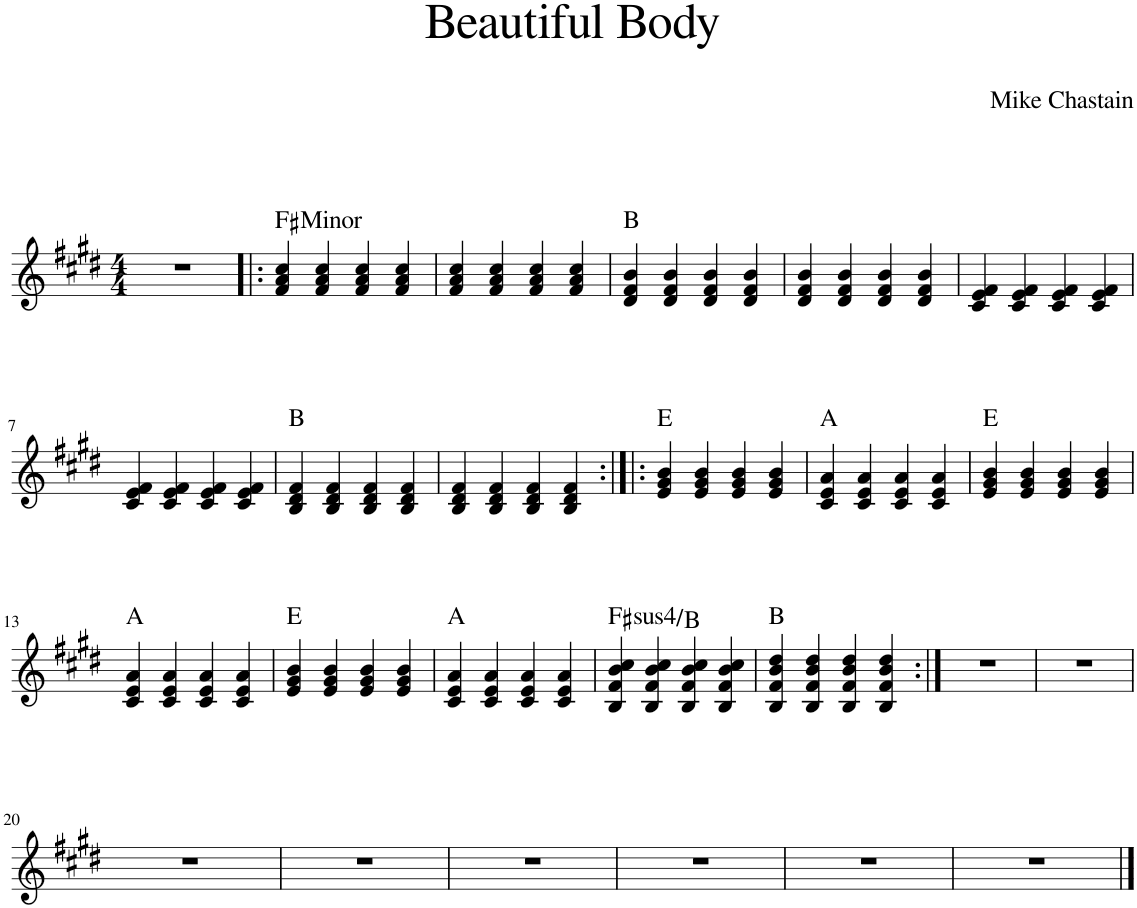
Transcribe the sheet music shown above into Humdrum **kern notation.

**kern	**harte
*part1	*part1
*staff1	*
*I"Piano	*
*I'Pno.	*
*clefG2	*
*k[f#c#g#d#]	*
*M4/4	*
=1	=1
1r	.
=2!|:	=2!|:
!	!LO:H:kt=Minor
4f#/ 4a/ 4cc#/	F#:min
4f#/ 4a/ 4cc#/	.
4f#/ 4a/ 4cc#/	.
4f#/ 4a/ 4cc#/	.
=3	=3
4f#/ 4a/ 4cc#/	.
4f#/ 4a/ 4cc#/	.
4f#/ 4a/ 4cc#/	.
4f#/ 4a/ 4cc#/	.
=4	=4
4d#/ 4f#/ 4b/	B:maj
4d#/ 4f#/ 4b/	.
4d#/ 4f#/ 4b/	.
4d#/ 4f#/ 4b/	.
=5	=5
4d#/ 4f#/ 4b/	.
4d#/ 4f#/ 4b/	.
4d#/ 4f#/ 4b/	.
4d#/ 4f#/ 4b/	.
=6	=6
4c#/ 4e/ 4f#/	.
4c#/ 4e/ 4f#/	.
4c#/ 4e/ 4f#/	.
4c#/ 4e/ 4f#/	.
!!LO:LB:g=z
=7	=7
4c#/ 4e/ 4f#/	.
4c#/ 4e/ 4f#/	.
4c#/ 4e/ 4f#/	.
4c#/ 4e/ 4f#/	.
=8	=8
4B/ 4d#/ 4f#/	B:maj
4B/ 4d#/ 4f#/	.
4B/ 4d#/ 4f#/	.
4B/ 4d#/ 4f#/	.
=9	=9
4B/ 4d#/ 4f#/	.
4B/ 4d#/ 4f#/	.
4B/ 4d#/ 4f#/	.
4B/ 4d#/ 4f#/	.
=10:|!|:	=10:|!|:
4e/ 4g#/ 4b/	E:maj
4e/ 4g#/ 4b/	.
4e/ 4g#/ 4b/	.
4e/ 4g#/ 4b/	.
=11	=11
4c#/ 4e/ 4a/	A:maj
4c#/ 4e/ 4a/	.
4c#/ 4e/ 4a/	.
4c#/ 4e/ 4a/	.
=12	=12
4e/ 4g#/ 4b/	E:maj
4e/ 4g#/ 4b/	.
4e/ 4g#/ 4b/	.
4e/ 4g#/ 4b/	.
!!LO:LB:g=z
=13	=13
4c#/ 4e/ 4a/	A:maj
4c#/ 4e/ 4a/	.
4c#/ 4e/ 4a/	.
4c#/ 4e/ 4a/	.
=14	=14
4e/ 4g#/ 4b/	E:maj
4e/ 4g#/ 4b/	.
4e/ 4g#/ 4b/	.
4e/ 4g#/ 4b/	.
=15	=15
4c#/ 4e/ 4a/	A:maj
4c#/ 4e/ 4a/	.
4c#/ 4e/ 4a/	.
4c#/ 4e/ 4a/	.
=16	=16
!	!LO:H:kt=4
4B/ 4f#/ 4b/ 4cc#/	F#:sus4/4
4B/ 4f#/ 4b/ 4cc#/	.
4B/ 4f#/ 4b/ 4cc#/	.
4B/ 4f#/ 4b/ 4cc#/	.
=17	=17
4B/ 4f#/ 4b/ 4dd#/	B:maj
4B/ 4f#/ 4b/ 4dd#/	.
4B/ 4f#/ 4b/ 4dd#/	.
4B/ 4f#/ 4b/ 4dd#/	.
=18:|!	=18:|!
1r	.
=19	=19
1r	.
!!LO:LB:g=z
=20	=20
1r	.
=21	=21
1r	.
=22	=22
1r	.
=23	=23
1r	.
=24	=24
1r	.
=25	=25
1r	.
==	==
*-	*-
